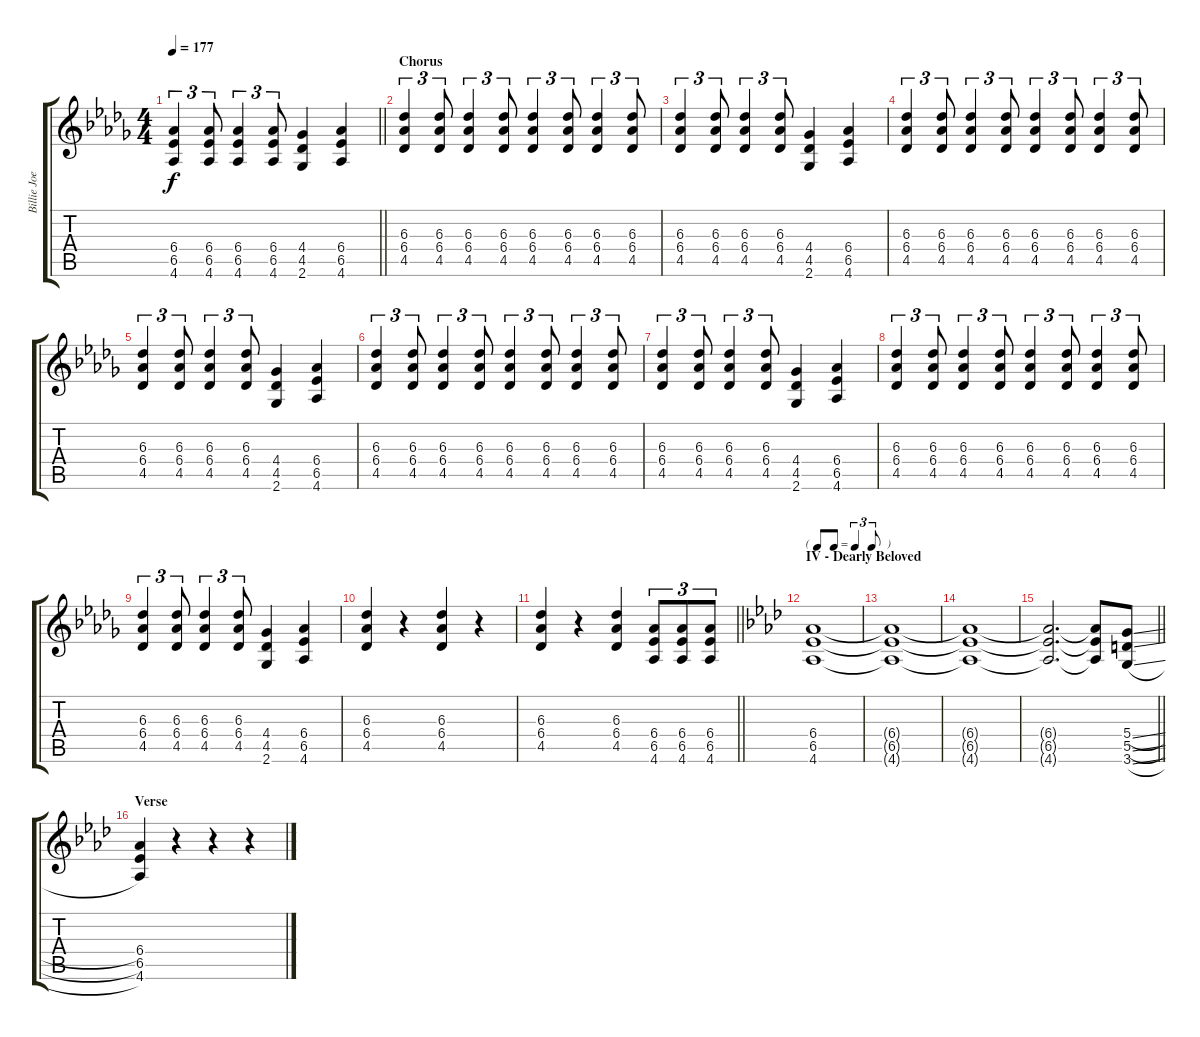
\track ("Billie Joe Lead" "Billie Joe") {instrument overdrivenguitar}
\staff {score tabs}
\tuning (E4 B3 G3 D3 A2 E2) {hide}
\ts (4 4)
\tempo 177
\clef g2
\barLineRight lightlight
\ks db
(6.4 6.5 4.6).4{tu (3 2) dy f} (6.4 6.5 4.6).8{tu (3 2)} (6.4 6.5 4.6).4{tu (3 2)} (6.4 6.5 4.6).8{tu (3 2)} (4.4 4.5 2.6).4 (6.4 6.5 4.6).4 |
\section ("" "Chorus")
(6.3 6.4 4.5).4{tu (3 2)} (6.3 6.4 4.5).8{tu (3 2)} (6.3 6.4 4.5).4{tu (3 2)} (6.3 6.4 4.5).8{tu (3 2)} (6.3 6.4 4.5).4{tu (3 2)} (6.3 6.4 4.5).8{tu (3 2)} (6.3 6.4 4.5).4{tu (3 2)} (6.3 6.4 4.5).8{tu (3 2)} |
(6.3 6.4 4.5).4{tu (3 2)} (6.3 6.4 4.5).8{tu (3 2)} (6.3 6.4 4.5).4{tu (3 2)} (6.3 6.4 4.5).8{tu (3 2)} (4.4 4.5 2.6).4 (6.4 6.5 4.6).4 |
(6.3 6.4 4.5).4{tu (3 2)} (6.3 6.4 4.5).8{tu (3 2)} (6.3 6.4 4.5).4{tu (3 2)} (6.3 6.4 4.5).8{tu (3 2)} (6.3 6.4 4.5).4{tu (3 2)} (6.3 6.4 4.5).8{tu (3 2)} (6.3 6.4 4.5).4{tu (3 2)} (6.3 6.4 4.5).8{tu (3 2)} |
(6.3 6.4 4.5).4{tu (3 2)} (6.3 6.4 4.5).8{tu (3 2)} (6.3 6.4 4.5).4{tu (3 2)} (6.3 6.4 4.5).8{tu (3 2)} (4.4 4.5 2.6).4 (6.4 6.5 4.6).4 |
(6.3 6.4 4.5).4{tu (3 2)} (6.3 6.4 4.5).8{tu (3 2)} (6.3 6.4 4.5).4{tu (3 2)} (6.3 6.4 4.5).8{tu (3 2)} (6.3 6.4 4.5).4{tu (3 2)} (6.3 6.4 4.5).8{tu (3 2)} (6.3 6.4 4.5).4{tu (3 2)} (6.3 6.4 4.5).8{tu (3 2)} |
(6.3 6.4 4.5).4{tu (3 2)} (6.3 6.4 4.5).8{tu (3 2)} (6.3 6.4 4.5).4{tu (3 2)} (6.3 6.4 4.5).8{tu (3 2)} (4.4 4.5 2.6).4 (6.4 6.5 4.6).4 |
(6.3 6.4 4.5).4{tu (3 2)} (6.3 6.4 4.5).8{tu (3 2)} (6.3 6.4 4.5).4{tu (3 2)} (6.3 6.4 4.5).8{tu (3 2)} (6.3 6.4 4.5).4{tu (3 2)} (6.3 6.4 4.5).8{tu (3 2)} (6.3 6.4 4.5).4{tu (3 2)} (6.3 6.4 4.5).8{tu (3 2)} |
(6.3 6.4 4.5).4{tu (3 2)} (6.3 6.4 4.5).8{tu (3 2)} (6.3 6.4 4.5).4{tu (3 2)} (6.3 6.4 4.5).8{tu (3 2)} (4.4 4.5 2.6).4 (6.4 6.5 4.6).4 |
(6.3 6.4 4.5).4 r.4 (6.3 6.4 4.5).4 r.4 |
\barLineRight lightlight
(6.3 6.4 4.5).4 r.4 (6.3 6.4 4.5).4 (6.4 6.5 4.6).8{tu (3 2)} (6.4 6.5 4.6).8{tu (3 2)} (6.4 6.5 4.6).8{tu (3 2)} |
\tf triplet8th
\section ("" "IV - Dearly Beloved")
\ks ab
(6.4 6.5 4.6).1{volume 6} |
(6.4{t} 6.5{t} 4.6{t}).1 |
(6.4{t} 6.5{t} 4.6{t}).1 |
\barLineRight lightlight
(6.4{t} 6.5{t} 4.6{t}).2{d} (6.4{t} 6.5{t} 4.6{t}).8 (5.4{sl} 5.5{sl} 3.6{sl}).8{volume 13} |
\section ("" "Verse")
(6.4 6.5 4.6).4 r.4 r.4 r.4
